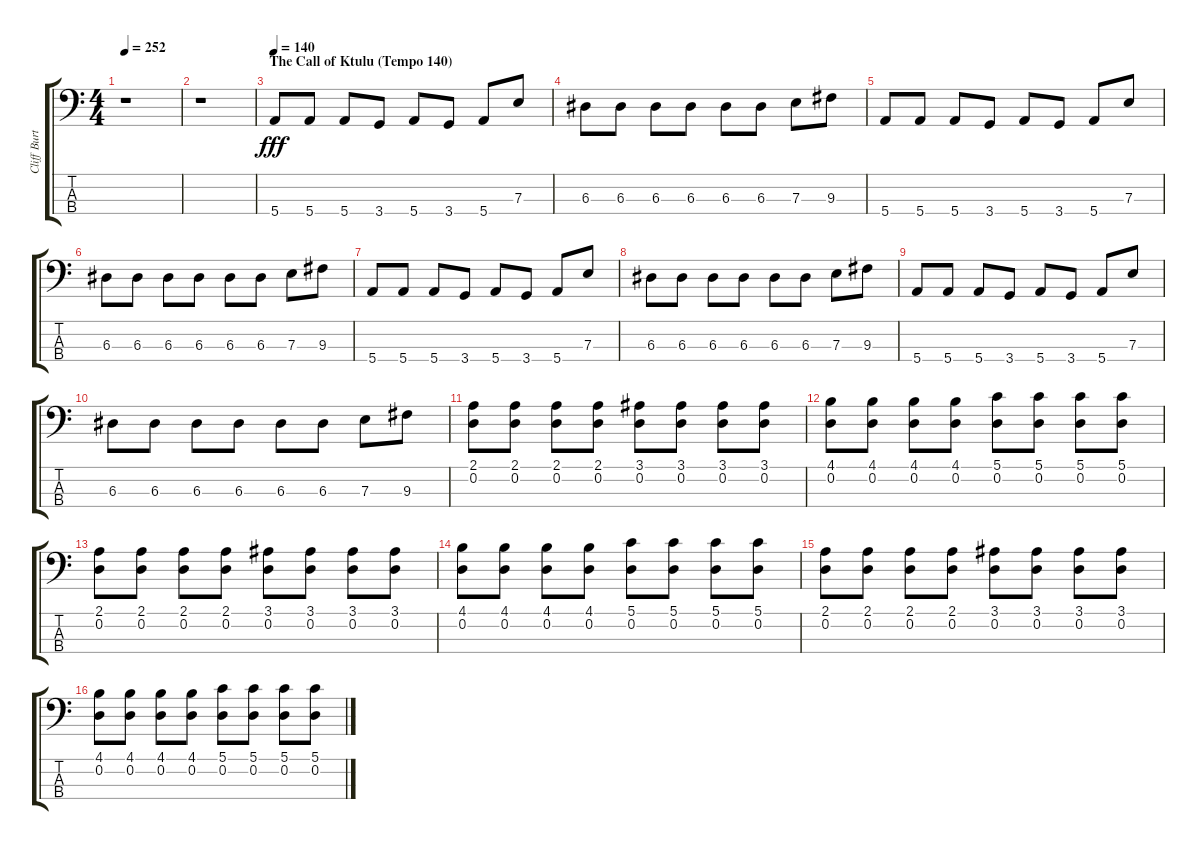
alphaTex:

\track ("Cliff Burton (Bass)" "Cliff Burt") {instrument electricbasspick}
\staff {score tabs}
\tuning (G2 D2 A1 E1) {hide}
\ts (4 4)
\tempo 252
\clef f4
\ks c
r.1{dy f} |
r.1 |
\section ("" "The Call of Ktulu (Tempo 140)")
\tempo 140
5.4.8{dy fff volume 5} 5.4.8 5.4.8 3.4.8 5.4.8 3.4.8 5.4.8 7.3.8 |
6.3.8 6.3.8 6.3.8 6.3.8 6.3.8 6.3.8 7.3.8 9.3.8 |
5.4.8 5.4.8 5.4.8 3.4.8 5.4.8 3.4.8 5.4.8 7.3.8 |
6.3.8 6.3.8 6.3.8 6.3.8 6.3.8 6.3.8 7.3.8 9.3.8 |
5.4.8 5.4.8 5.4.8 3.4.8 5.4.8 3.4.8 5.4.8 7.3.8 |
6.3.8 6.3.8 6.3.8 6.3.8 6.3.8 6.3.8 7.3.8 9.3.8 |
5.4.8 5.4.8 5.4.8 3.4.8 5.4.8 3.4.8 5.4.8 7.3.8 |
6.3.8 6.3.8 6.3.8 6.3.8 6.3.8 6.3.8 7.3.8 9.3.8 |
(2.1 0.2).8 (2.1 0.2).8 (2.1 0.2).8 (2.1 0.2).8 (3.1 0.2).8 (3.1 0.2).8 (3.1 0.2).8 (3.1 0.2).8 |
(4.1 0.2).8 (4.1 0.2).8 (4.1 0.2).8 (4.1 0.2).8 (5.1 0.2).8 (5.1 0.2).8 (5.1 0.2).8 (5.1 0.2).8 |
(2.1 0.2).8 (2.1 0.2).8 (2.1 0.2).8 (2.1 0.2).8 (3.1 0.2).8 (3.1 0.2).8 (3.1 0.2).8 (3.1 0.2).8 |
(4.1 0.2).8 (4.1 0.2).8 (4.1 0.2).8 (4.1 0.2).8 (5.1 0.2).8 (5.1 0.2).8 (5.1 0.2).8 (5.1 0.2).8 |
(2.1 0.2).8 (2.1 0.2).8 (2.1 0.2).8 (2.1 0.2).8 (3.1 0.2).8 (3.1 0.2).8 (3.1 0.2).8 (3.1 0.2).8 |
(4.1 0.2).8 (4.1 0.2).8 (4.1 0.2).8 (4.1 0.2).8 (5.1 0.2).8 (5.1 0.2).8 (5.1 0.2).8 (5.1 0.2).8
